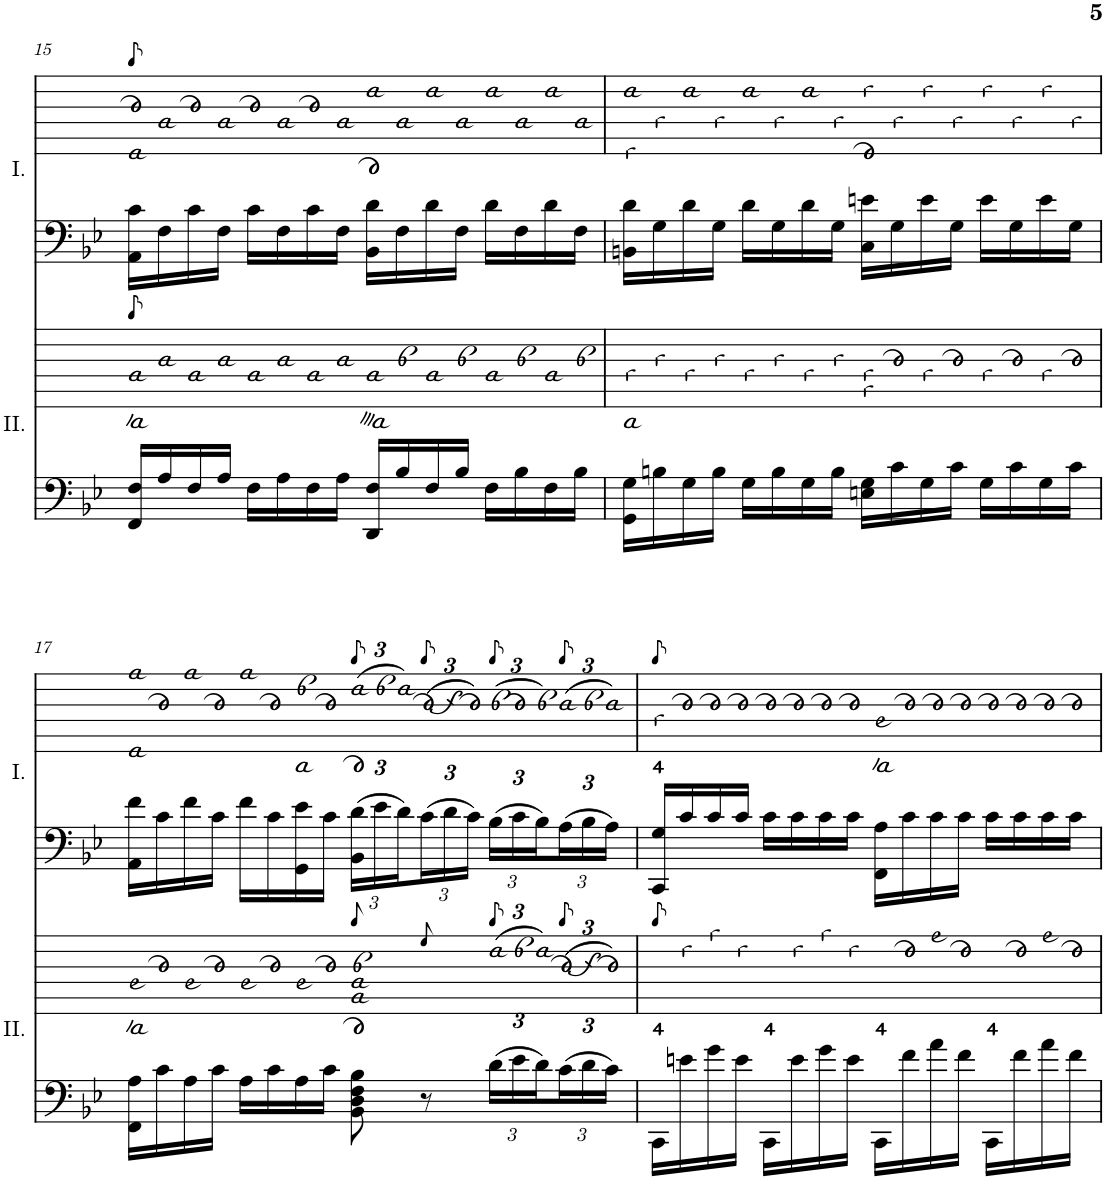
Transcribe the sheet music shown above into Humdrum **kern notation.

**kern	**kern	**kern	**kern
*part2	*part2	*part1	*part1
*staff4	*staff3	*staff2	*staff1
*I"II.	*	*I"I.	*
*I'II.	*	*I'I.	*
!!LO:PB:g=z
*clefF4	*	*clefF4	*
*k[b-e-]	*k[b-e-]	*k[b-e-]	*k[b-e-]
=15	=15	=15	=15
16FF/ 16F/LL	16FF 16F	16AA\ 16c\LL	16AA 16c
16A/	16A	16F\	16F
16F/	16F	16c\	16c
16A/JJ	16A	16F\JJ	16F
16F\LL	16F	16c\LL	16c
16A\	16A	16F\	16F
16F\	16F	16c\	16c
16A\JJ	16A	16F\JJ	16F
16DD/ 16F/LL	16DD 16F	16BB-\ 16d\LL	16BB-X 16d
16B-/	16B-X	16F\	16F
16F/	16F	16d\	16d
16B-/JJ	16B-	16F\JJ	16F
16F\LL	16F	16d\LL	16d
16B-\	16B-	16F\	16F
16F\	16F	16d\	16d
16B-\JJ	16B-	16F\JJ	16F
=16	=16	=16	=16
16GG\ 16G\LL	16GG 16G	16BBn\ 16d\LL	16BB 16d
16Bn\	16B	16G\	16G
16G\	16G	16d\	16d
16B\JJ	16B	16G\JJ	16G
16G\LL	16G	16d\LL	16d
16B\	16B	16G\	16G
16G\	16G	16d\	16d
16B\JJ	16B	16G\JJ	16G
16En\ 16G\LL	16E 16G	16C\ 16en\LL	16C 16e
16c\	16c	16G\	16G
16G\	16G	16e\	16e
16c\JJ	16c	16G\JJ	16G
16G\LL	16G	16e\LL	16e
16c\	16c	16G\	16G
16G\	16G	16e\	16e
16c\JJ	16c	16G\JJ	16G
!!LO:LB:g=z
=17	=17	=17	=17
16FF\ 16A\LL	16FF 16A	16AA\ 16f\LL	16AA 16f
16c\	16c	16c\	16c
16A\	16A	16f\	16f
16c\JJ	16c	16c\JJ	16c
16A\LL	16A	16f\LL	16f
16c\	16c	16c\	16c
16A\	16A	16GG\ 16e-\	16GG 16e-X
16c\JJ	16c	16c\JJ	16c
*	*	*Xbrackettup	*Xbrackettup
8BB-\ 8D\ 8F\ 8B-\	8BB-X 8D 8F 8B-X	24BB-\ 24d\LL	(24BB- 24d
.	.	24e-\	24e-X
.	.	24d\	24dn)
8r	8r	24c\	(24c
.	.	24d\	24d
.	.	24c\JJ	24c)
*Xbrackettup	*Xbrackettup	*	*
24d\LL	(24d	24B-\LL	(24B-
24e-\	24e-	24c\	24c
24d\	24d)	24B-\	24B-)
24c\	(24c	24A\	(24A
24d\	24d	24B-\	24B-
24c\JJ	24c)	24A\JJ	24A)
=18	=18	=18	=18
16CC\LL	16CC	16CC/ 16G/LL	16CC 16G
16en\	16e	16c/	16c
16g\	16g	16c/	16c
16e\JJ	16e	16c/JJ	16c
16CC\LL	16CC	16c\LL	16c
16e\	16e	16c\	16c
16g\	16g	16c\	16c
16e\JJ	16e	16c\JJ	16c
16CC\LL	16CC	16FF\ 16A\LL	16FF 16A
16f\	16f	16c\	16c
16a\	16a	16c\	16c
16f\JJ	16f	16c\JJ	16c
16CC\LL	16CC	16c\LL	16c
16f\	16f	16c\	16c
16a\	16a	16c\	16c
16f\JJ	16f	16c\JJ	16c
=	=	=	=
*-	*-	*-	*-
